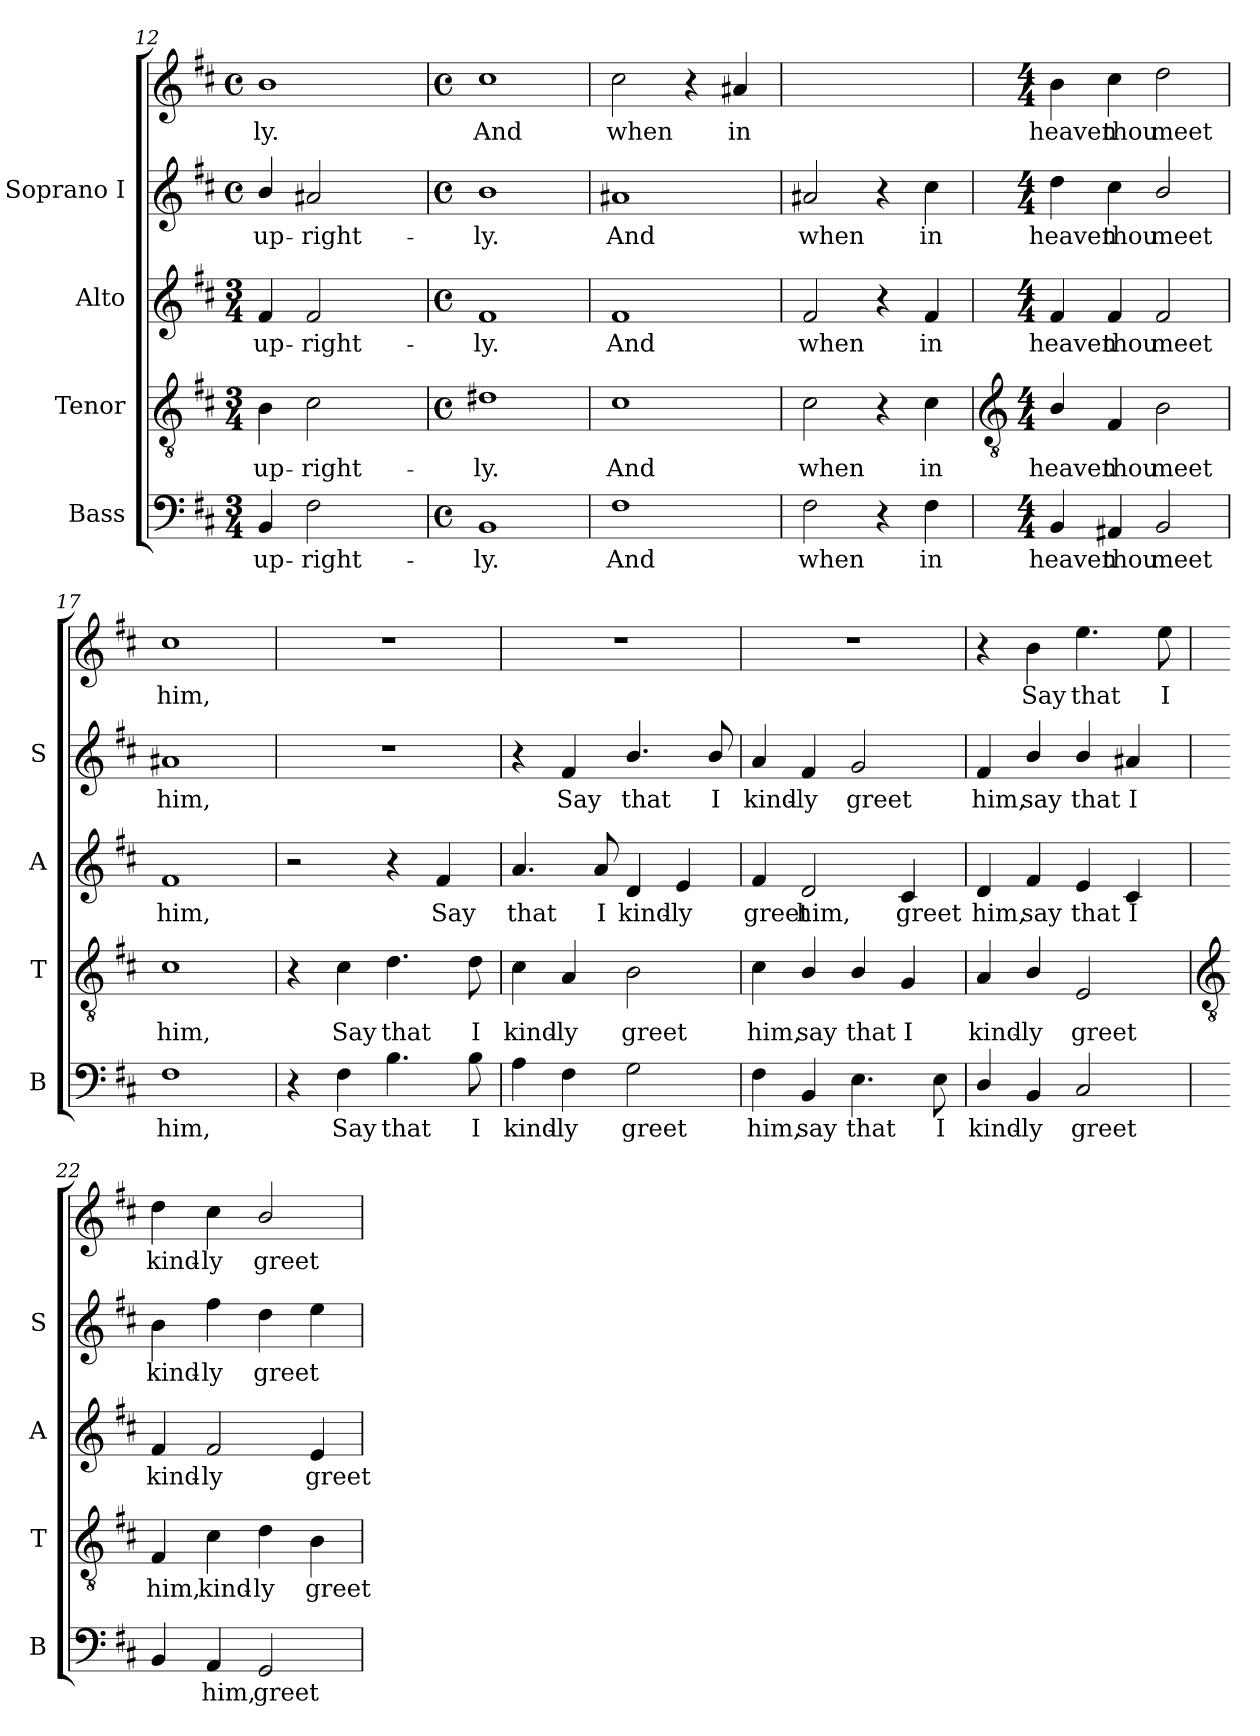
**kern	**text	**kern	**text	**kern	**text	**kern	**text	**kern	**text
*part4	*part4	*part3	*part3	*part2	*part2	*part1	*part1	*part1	*part1
*staff5	*staff5	*staff4	*staff4	*staff3	*staff3	*staff2	*staff2	*staff1	*staff1
*I"Bass	*	*I"Tenor	*	*I"Alto	*	*I"Soprano I	*	*	*
*I'B	*	*I'T	*	*I'A	*	*I'S	*	*	*
*clefF4	*	*clefGv2	*	*clefG2	*	*clefG2	*	*clefG2	*
*k[f#c#]	*	*k[f#c#]	*	*k[f#c#]	*	*k[f#c#]	*	*k[f#c#]	*
*D:	*	*D:	*	*D:	*	*D:	*	*D:	*
*M3/4	*	*M3/4	*	*M3/4	*	*M4/4	*	*M4/4	*
*	*	*	*	*	*	*met(c)	*	*met(c)	*
=12	=12	=12	=12	=12	=12	=12	=12	=12	=12
!	!LO:LY:b	!	!LO:LY:b	!	!LO:LY:b	!	!LO:LY:b	!	!LO:LY:b
4BB	up-	4B	up-	4f#	up-	4b/	up-	1b	ly.
!	!LO:LY:b	!	!LO:LY:b	!	!LO:LY:b	!	!LO:LY:b	!	!
2F#	-right-	2c#	-right-	2f#	-right-	2a#X	-right-	.	.
4ryy	.	4ryy	.	4ryy	.	4ryy	.	.	.
=13	=13	=13	=13	=13	=13	=13	=13	=13	=13
*M4/4	*	*M4/4	*	*M4/4	*	*M4/4	*	*M4/4	*
*met(c)	*	*met(c)	*	*met(c)	*	*met(c)	*	*met(c)	*
!	!LO:LY:b	!	!LO:LY:b	!	!LO:LY:b	!	!LO:LY:b	!	!LO:LY:b
1BB	-ly.	1d#X	-ly.	1f#	-ly.	1b	ly.	1cc#	-And
=14	=14	=14	=14	=14	=14	=14	=14	=14	=14
!	!LO:LY:b	!	!LO:LY:b	!	!LO:LY:b	!	!LO:LY:b	!	!LO:LY:b
1F#	And	1c#	And	1f#	And	1a#X	And	2cc#	when
.	.	.	.	.	.	.	.	4r	.
!	!	!	!	!	!	!	!	!	!LO:LY:b
.	.	.	.	.	.	.	.	4a#X	in
=15	=15	=15	=15	=15	=15	=15	=15	=15	=15
!	!LO:LY:b	!	!LO:LY:b	!	!LO:LY:b	!	!LO:LY:b	!	!
2F#	when	2c#	when	2f#	when	2a#X	when	1ryy	.
4r	.	4r	.	4r	.	4r	.	.	.
!	!LO:LY:b	!	!LO:LY:b	!	!LO:LY:b	!	!LO:LY:b	!	!
4F#	in	4c#	in	4f#	in	4cc#	in	.	.
!!LO:LB:g=z
=16	=16	=16	=16	=16	=16	=16	=16	=16	=16
*	*	*clefGv2	*	*	*	*	*	*	*
*M4/4	*	*M4/4	*	*M4/4	*	*M4/4	*	*M4/4	*
!	!LO:LY:b	!	!LO:LY:b	!	!LO:LY:b	!	!LO:LY:b	!	!LO:LY:b
4BB	heaven	4B/	heaven	4f#	heaven	4dd	heaven	4b	heaven
!	!LO:LY:b	!	!LO:LY:b	!	!LO:LY:b	!	!LO:LY:b	!	!LO:LY:b
4AA#X	thou	4F#	thou	4f#	thou	4cc#	thou	4cc#	thou
!	!LO:LY:b	!	!LO:LY:b	!	!LO:LY:b	!	!LO:LY:b	!	!LO:LY:b
2BB	meet	2B	meet	2f#	meet	2b/	meet	2dd	meet
=17	=17	=17	=17	=17	=17	=17	=17	=17	=17
!	!LO:LY:b	!	!LO:LY:b	!	!LO:LY:b	!	!LO:LY:b	!	!LO:LY:b
1F#	him,	1c#	him,	1f#	him,	1a#X	him,	1cc#	him,
=18	=18	=18	=18	=18	=18	=18	=18	=18	=18
4r	.	4r	.	2r	.	1r	.	1r	.
!	!LO:LY:b	!	!LO:LY:b	!	!	!	!	!	!
4F#	Say	4c#	Say	.	.	.	.	.	.
!	!LO:LY:b	!	!LO:LY:b	!	!	!	!	!	!
4.B	that	4.d	that	4r	.	.	.	.	.
!	!	!	!	!	!LO:LY:b	!	!	!	!
.	.	.	.	4f#	Say	.	.	.	.
!	!LO:LY:b	!	!LO:LY:b	!	!	!	!	!	!
8B	I	8d	I	.	.	.	.	.	.
=19	=19	=19	=19	=19	=19	=19	=19	=19	=19
!	!LO:LY:b	!	!LO:LY:b	!	!LO:LY:b	!	!	!	!
4A	kind-	4c#	kind-	4.a	that	4r	.	1r	.
!	!LO:LY:b	!	!LO:LY:b	!	!	!	!LO:LY:b	!	!
4F#	-ly	4A	-ly	.	.	4f#	Say	.	.
!	!	!	!	!	!LO:LY:b	!	!	!	!
.	.	.	.	8a	I	.	.	.	.
!	!LO:LY:b	!	!LO:LY:b	!	!LO:LY:b	!	!LO:LY:b	!	!
2G	greet	2B	greet	4d	kind-	4.b/	that	.	.
!	!	!	!	!	!LO:LY:b	!	!	!	!
.	.	.	.	4e	-ly	.	.	.	.
!	!	!	!	!	!	!	!LO:LY:b	!	!
.	.	.	.	.	.	8b/	I	.	.
=20	=20	=20	=20	=20	=20	=20	=20	=20	=20
!	!LO:LY:b	!	!LO:LY:b	!	!LO:LY:b	!	!LO:LY:b	!	!
4F#	him,	4c#	him,	4f#	greet	4a	kind-	1r	.
!	!LO:LY:b	!	!LO:LY:b	!	!LO:LY:b	!	!LO:LY:b	!	!
4BB	say	4B/	say	2d	him,	4f#	-ly	.	.
!	!LO:LY:b	!	!LO:LY:b	!	!	!	!LO:LY:b	!	!
4.E	that	4B/	that	.	.	2g	greet	.	.
!	!	!	!LO:LY:b	!	!LO:LY:b	!	!	!	!
.	.	4G	I	4c#	greet	.	.	.	.
!	!LO:LY:b	!	!	!	!	!	!	!	!
8E	I	.	.	.	.	.	.	.	.
=21	=21	=21	=21	=21	=21	=21	=21	=21	=21
!	!LO:LY:b	!	!LO:LY:b	!	!LO:LY:b	!	!LO:LY:b	!	!
4D/	kind-	4A	kind-	4d	him,	4f#	him,	4r	.
!	!LO:LY:b	!	!LO:LY:b	!	!LO:LY:b	!	!LO:LY:b	!	!LO:LY:b
4BB	-ly	4B/	-ly	4f#	say	4b/	say	4b	Say
!	!LO:LY:b	!	!LO:LY:b	!	!LO:LY:b	!	!LO:LY:b	!	!LO:LY:b
2C#	greet	2E	greet	4e	that	4b/	that	4.ee	that
!	!	!	!	!	!LO:LY:b	!	!LO:LY:b	!	!
.	.	.	.	4c#	I	4a#X	I	.	.
!	!	!	!	!	!	!	!	!	!LO:LY:b
.	.	.	.	.	.	.	.	8ee	I
!!LO:LB:g=z
=22	=22	=22	=22	=22	=22	=22	=22	=22	=22
*	*	*clefGv2	*	*	*	*	*	*	*
!	!	!	!LO:LY:b	!	!LO:LY:b	!	!LO:LY:b	!	!LO:LY:b
4BB	.	4F#	him,	4f#	kind-	4b	kind-	4dd	kind-
!	!LO:LY:b	!	!LO:LY:b	!	!LO:LY:b	!	!LO:LY:b	!	!LO:LY:b
4AA	him,	4c#	kind-	2f#	-ly	4ff#	-ly	4cc#	-ly
!	!LO:LY:b	!	!LO:LY:b	!	!	!	!LO:LY:b	!	!LO:LY:b
2GG	greet	4d	-ly	.	.	4dd	greet	2b/	greet
!	!	!	!LO:LY:b	!	!LO:LY:b	!	!	!	!
.	.	4B	greet	4e	greet	4ee	.	.	.
=	=	=	=	=	=	=	=	=	=
*-	*-	*-	*-	*-	*-	*-	*-	*-	*-
